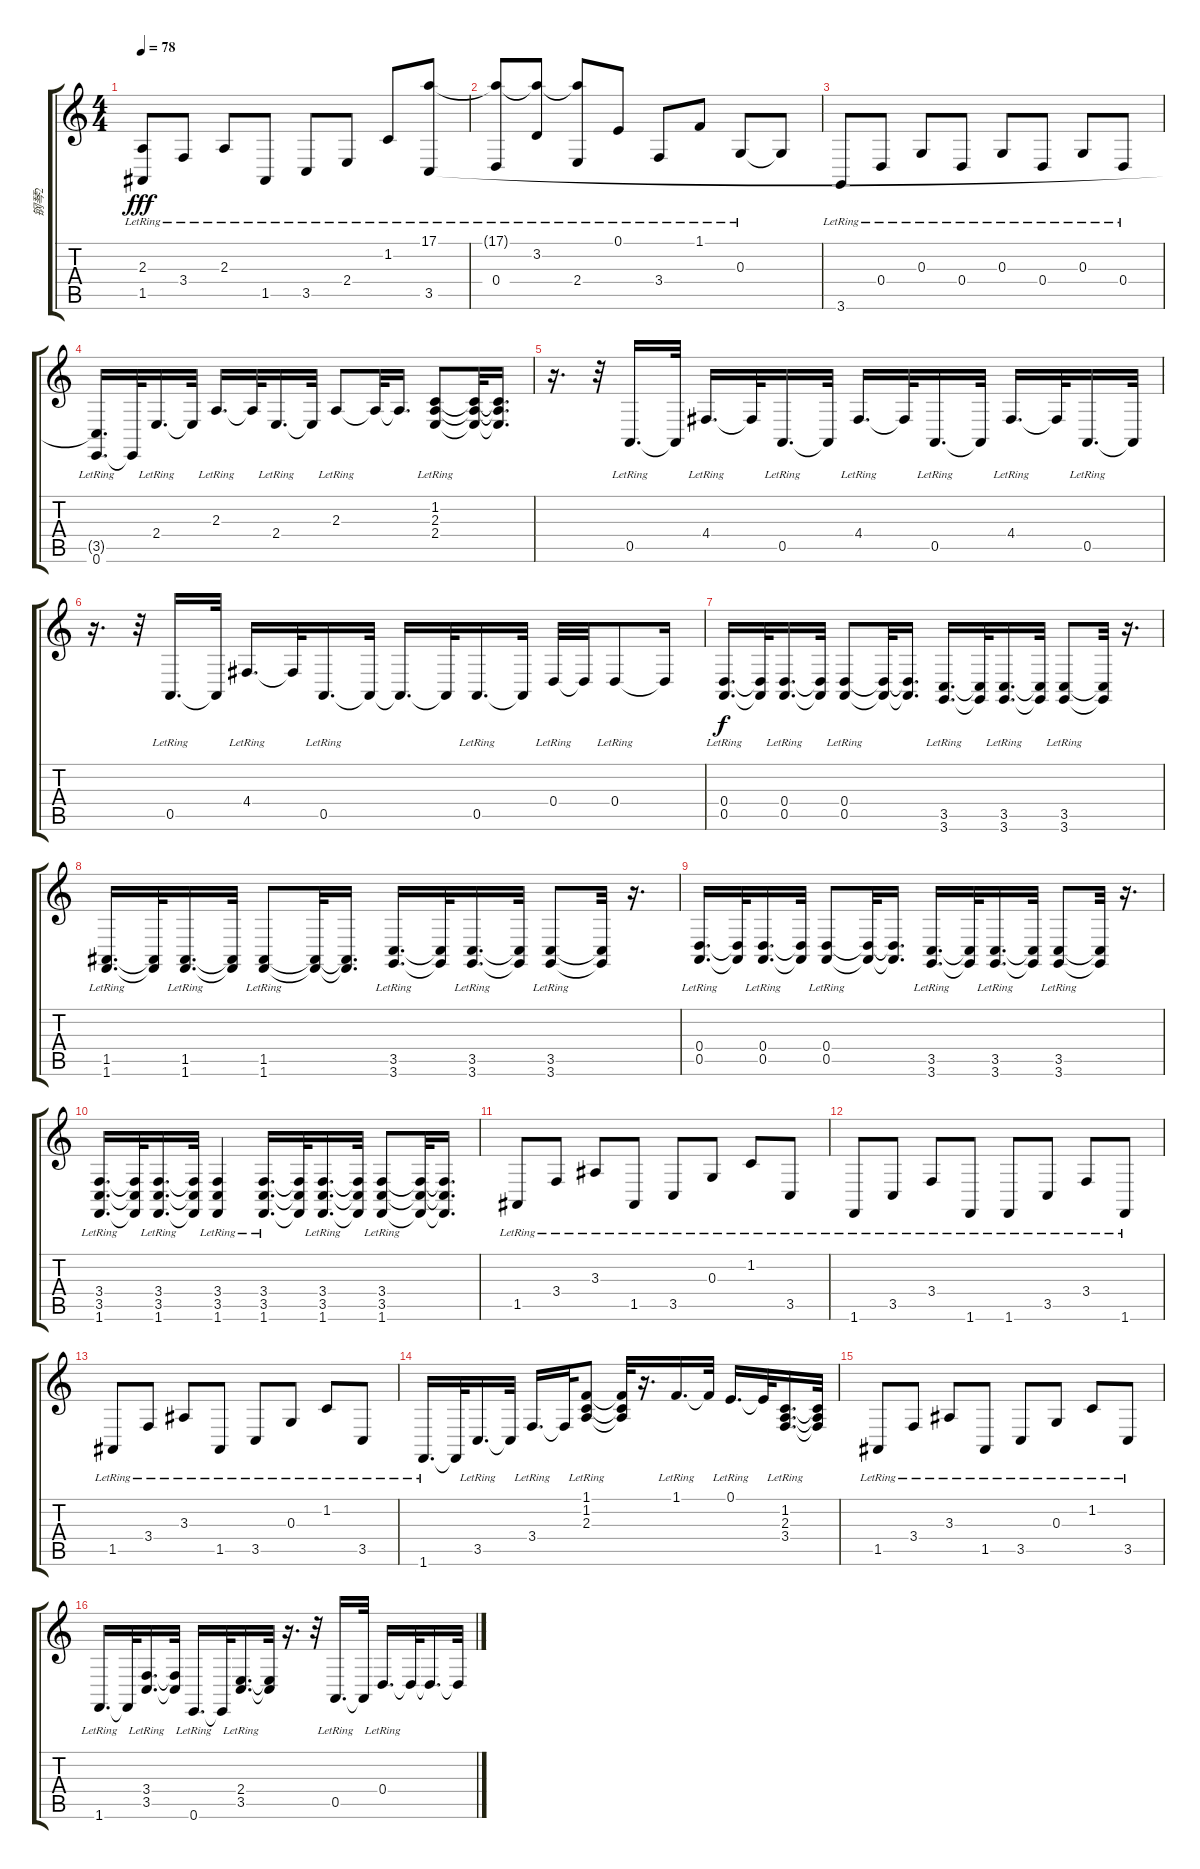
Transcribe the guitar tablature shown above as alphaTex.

\track ("钢琴2" "钢琴2") {instrument electricgrandpiano}
\staff {score tabs}
\tuning (E4 B3 G3 D3 A2 E2) {hide}
\ts (4 4)
\tempo 78
\clef g2
\ks c
(2.3{lr} 1.5{lr}).8{dy fff} 3.4{lr}.8 2.3{lr}.8 1.5{lr}.8 3.5{lr}.8 2.4{lr}.8 1.2{lr}.8 (17.1{lr} 3.5{lr}).8 |
(17.1{t} 0.4{lr}).8 (17.1{t} 3.2{lr}).8 (17.1{t} 2.4{lr}).8 0.1{lr}.8 3.4{lr}.8 1.1{lr}.8 0.3{lr}.8 0.3{t}.8 |
3.6{lr}.8 0.4{lr}.8 0.3{lr}.8 0.4{lr}.8 0.3{lr}.8 0.4{lr}.8 0.3{lr}.8 0.4{lr}.8 |
(3.5{t} 0.6{lr}).16{d} 0.6{t}.32 2.4{lr}.16{d} 2.4{t}.32 2.3{lr}.16{d} 2.3{t}.32 2.4{lr}.16{d} 2.4{t}.32 2.3{lr}.8 2.3{t}.32 2.3{t}.16{d} (1.2{lr} 2.3{lr} 2.4{lr}).8 (1.2{t} 2.3{t} 2.4{t}).32 (1.2{t} 2.3{t} 2.4{t}).16{d} |
r.16{d} r.32 0.5{lr}.16{d} 0.5{t}.32 4.4{lr}.16{d} 4.4{t}.32 0.5{lr}.16{d} 0.5{t}.32 4.4{lr}.16{d} 4.4{t}.32 0.5{lr}.16{d} 0.5{t}.32 4.4{lr}.16{d} 4.4{t}.32 0.5{lr}.16{d} 0.5{t}.32 |
r.16{d} r.32 0.5{lr}.16{d} 0.5{t}.32 4.4{lr}.16{d} 4.4{t}.32 0.5{lr}.16{d} 0.5{t}.32 0.5{t}.16{d} 0.5{t}.32 0.5{lr}.16{d} 0.5{t}.32 0.4{lr}.32 0.4{t}.32 0.4{lr}.8 0.4{t}.16 |
(0.4{lr} 0.5{lr}).16{d dy f volume 16} (0.4{t} 0.5{t}).32 (0.4{lr} 0.5{lr}).16{d} (0.4{t} 0.5{t}).32 (0.4{lr} 0.5{lr}).8 (0.4{t} 0.5{t}).32 (0.4{t} 0.5{t}).16{d} (3.5{lr} 3.6{lr}).16{d} (3.5{t} 3.6{t}).32 (3.5{lr} 3.6{lr}).16{d} (3.5{t} 3.6{t}).32 (3.5{lr} 3.6{lr}).8 (3.5{t} 3.6{t}).32 r.16{d} |
(1.5{lr} 1.6{lr}).16{d} (1.5{t} 1.6{t}).32 (1.5{lr} 1.6{lr}).16{d} (1.5{t} 1.6{t}).32 (1.5{lr} 1.6{lr}).8 (1.5{t} 1.6{t}).32 (1.5{t} 1.6{t}).16{d} (3.5{lr} 3.6{lr}).16{d} (3.5{t} 3.6{t}).32 (3.5{lr} 3.6{lr}).16{d} (3.5{t} 3.6{t}).32 (3.5{lr} 3.6{lr}).8 (3.5{t} 3.6{t}).32 r.16{d} |
(0.4{lr} 0.5{lr}).16{d} (0.4{t} 0.5{t}).32 (0.4{lr} 0.5{lr}).16{d} (0.4{t} 0.5{t}).32 (0.4{lr} 0.5{lr}).8 (0.4{t} 0.5{t}).32 (0.4{t} 0.5{t}).16{d} (3.5{lr} 3.6{lr}).16{d} (3.5{t} 3.6{t}).32 (3.5{lr} 3.6{lr}).16{d} (3.5{t} 3.6{t}).32 (3.5{lr} 3.6{lr}).8 (3.5{t} 3.6{t}).32 r.16{d} |
(3.4{lr} 3.5{lr} 1.6{lr}).16{d} (3.4{t} 3.5{t} 1.6{t}).32 (3.4{lr} 3.5{lr} 1.6{lr}).16{d} (3.4{t} 3.5{t} 1.6{t}).32 (3.4{lr} 3.5{lr} 1.6{lr}).4 (3.4{lr} 3.5{lr} 1.6{lr}).16{d} (3.4{t} 3.5{t} 1.6{t}).32 (3.4{lr} 3.5{lr} 1.6{lr}).16{d} (3.4{t} 3.5{t} 1.6{t}).32 (3.4{lr} 3.5{lr} 1.6{lr}).8 (3.4{t} 3.5{t} 1.6{t}).32 (3.4{t} 3.5{t} 1.6{t}).16{d} |
1.5{lr}.8 3.4{lr}.8 3.3{lr}.8 1.5{lr}.8 3.5{lr}.8 0.3{lr}.8 1.2{lr}.8 3.5{lr}.8 |
1.6{lr}.8 3.5{lr}.8 3.4{lr}.8 1.6{lr}.8 1.6{lr}.8 3.5{lr}.8 3.4{lr}.8 1.6{lr}.8 |
1.5{lr}.8 3.4{lr}.8 3.3{lr}.8 1.5{lr}.8 3.5{lr}.8 0.3{lr}.8 1.2{lr}.8 3.5{lr}.8 |
1.6{lr}.16{d} 1.6{t}.32 3.5{lr}.16{d} 3.5{t}.32 3.4{lr}.16{d} 3.4{t}.32 (1.1{lr} 1.2{lr} 2.3{lr}).8 (1.1{t} 1.2{t} 2.3{t}).32 r.16{d} 1.1{lr}.16{d} 1.1{t}.32 0.1{lr}.16{d} 0.1{t}.32 (1.2{lr} 2.3{lr} 3.4{lr}).16{d} (1.2{t} 2.3{t} 3.4{t}).32 |
1.5{lr}.8 3.4{lr}.8 3.3{lr}.8 1.5{lr}.8 3.5{lr}.8 0.3{lr}.8 1.2{lr}.8 3.5{lr}.8 |
1.6{lr}.16{d} 1.6{t}.32 (3.4{lr} 3.5{lr}).16{d} (3.4{t} 3.5{t}).32 0.6{lr}.16{d} 0.6{t}.32 (2.4{lr} 3.5{lr}).16{d} (2.4{t} 3.5{t}).32 r.16{d} r.32 0.5{lr}.16{d} 0.5{t}.32 0.4{lr}.16{d} 0.4{t}.32 0.4{t}.16{d} 0.4{t}.32
